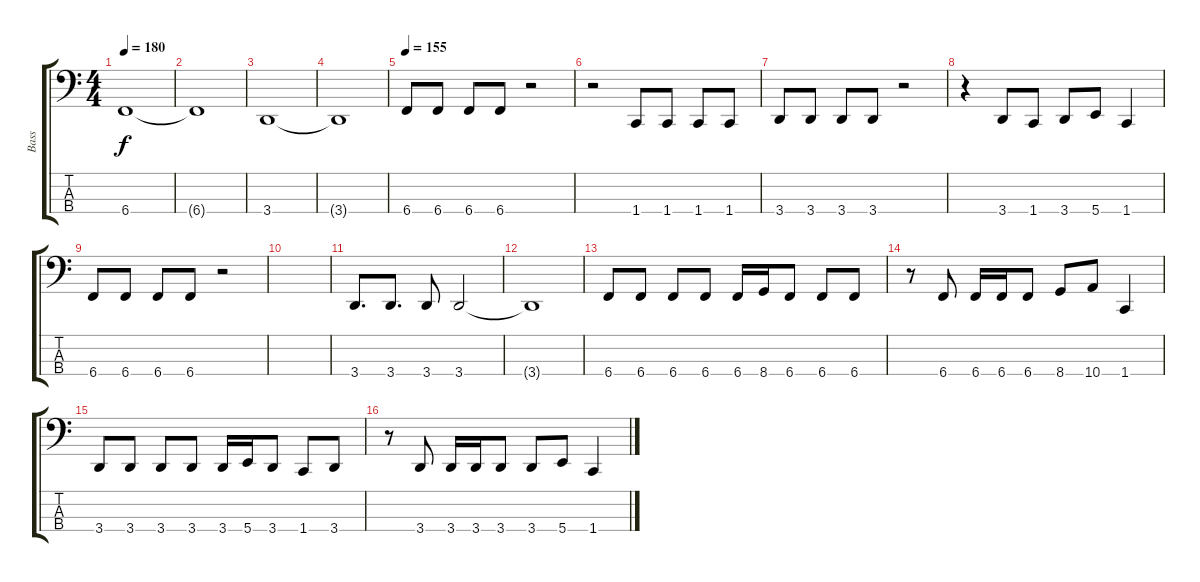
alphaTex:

\track ("Bass" "Bass") {instrument electricbasspick}
\staff {score tabs}
\tuning (E2 B1 Gb1 B0) {hide}
\ts (4 4)
\tempo 180
\clef f4
\ks c
6.4.1{dy f} |
6.4{t}.1 |
3.4.1 |
3.4{t}.1 |
\tempo 155
6.4.8 6.4.8 6.4.8 6.4.8 r.2 |
r.2 1.4.8 1.4.8 1.4.8 1.4.8 |
3.4.8 3.4.8 3.4.8 3.4.8 r.2 |
r.4 3.4.8 1.4.8 3.4.8 5.4.8 1.4.4 |
6.4.8 6.4.8 6.4.8 6.4.8 r.2 |
|
3.4.8{d} 3.4.8{d} 3.4.8 3.4.2 |
3.4{t}.1 |
6.4.8 6.4.8 6.4.8 6.4.8 6.4.16 8.4.16 6.4.8 6.4.8 6.4.8 |
r.8 6.4.8 6.4.16 6.4.16 6.4.8 8.4.8 10.4.8 1.4.4 |
3.4.8 3.4.8 3.4.8 3.4.8 3.4.16 5.4.16 3.4.8 1.4.8 3.4.8 |
r.8 3.4.8 3.4.16 3.4.16 3.4.8 3.4.8 5.4.8 1.4.4
